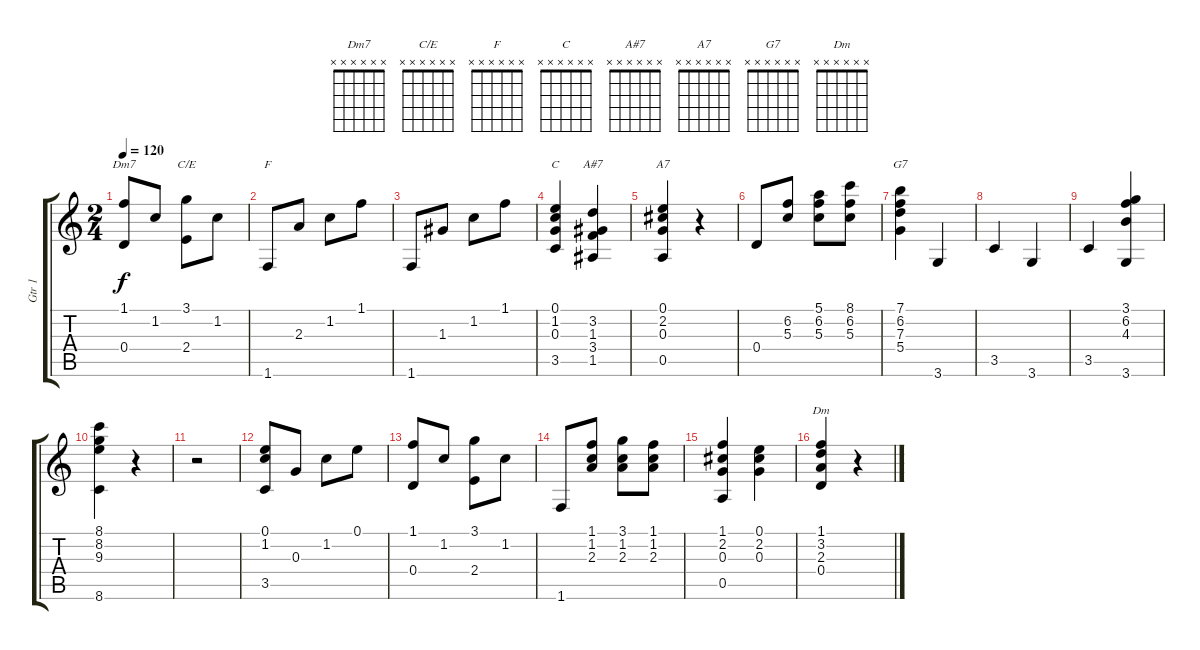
\track ("Gtr 1" "Gtr 1") {instrument acousticguitarnylon}
\staff {score tabs}
\tuning (E4 B3 G3 D3 A2 E2) {hide}
\chord ("Dm7" x x x x x x) {firstfret 0}
\chord ("C/E" x x x x x x) {firstfret 0}
\chord ("F" x x x x x x) {firstfret 0}
\chord ("C" x x x x x x) {firstfret 0}
\chord ("A#7" x x x x x x) {firstfret 0}
\chord ("A7" x x x x x x) {firstfret 0}
\chord ("G7" x x x x x x) {firstfret 0}
\chord ("Dm" x x x x x x) {firstfret 0}
\ts (2 4)
\tempo 120
\clef g2
\ks c
(1.1 0.4).8{ch "Dm7" dy f} 1.2.8 (3.1 2.4).8{ch "C/E"} 1.2.8 |
1.6.8{ch "F"} 2.3.8 1.2.8 1.1.8 |
1.6.8 1.3.8 1.2.8 1.1.8 |
(0.1 1.2 0.3 3.5).4{ch "C"} (3.2 1.3 3.4 1.5).4{ch "A#7"} |
(0.1 2.2 0.3 0.5).4{ch "A7"} r.4 |
0.4.8 (6.2 5.3).8 (5.1 6.2 5.3).8 (8.1 6.2 5.3).8 |
(7.1 6.2 7.3 5.4).4{ch "G7"} 3.6.4 |
3.5.4 3.6.4 |
3.5.4 (3.1 6.2 4.3 3.6).4 |
(8.1 8.2 9.3 8.6).4 r.4 |
r.2 |
(0.1 1.2 3.5).8 0.3.8 1.2.8 0.1.8 |
(1.1 0.4).8 1.2.8 (3.1 2.4).8 1.2.8 |
1.6.8 (1.1 1.2 2.3).8 (3.1 1.2 2.3).8 (1.1 1.2 2.3).8 |
(1.1 2.2 0.3 0.5).4 (0.1 2.2 0.3).4 |
(1.1 3.2 2.3 0.4).4{ch "Dm"} r.4
